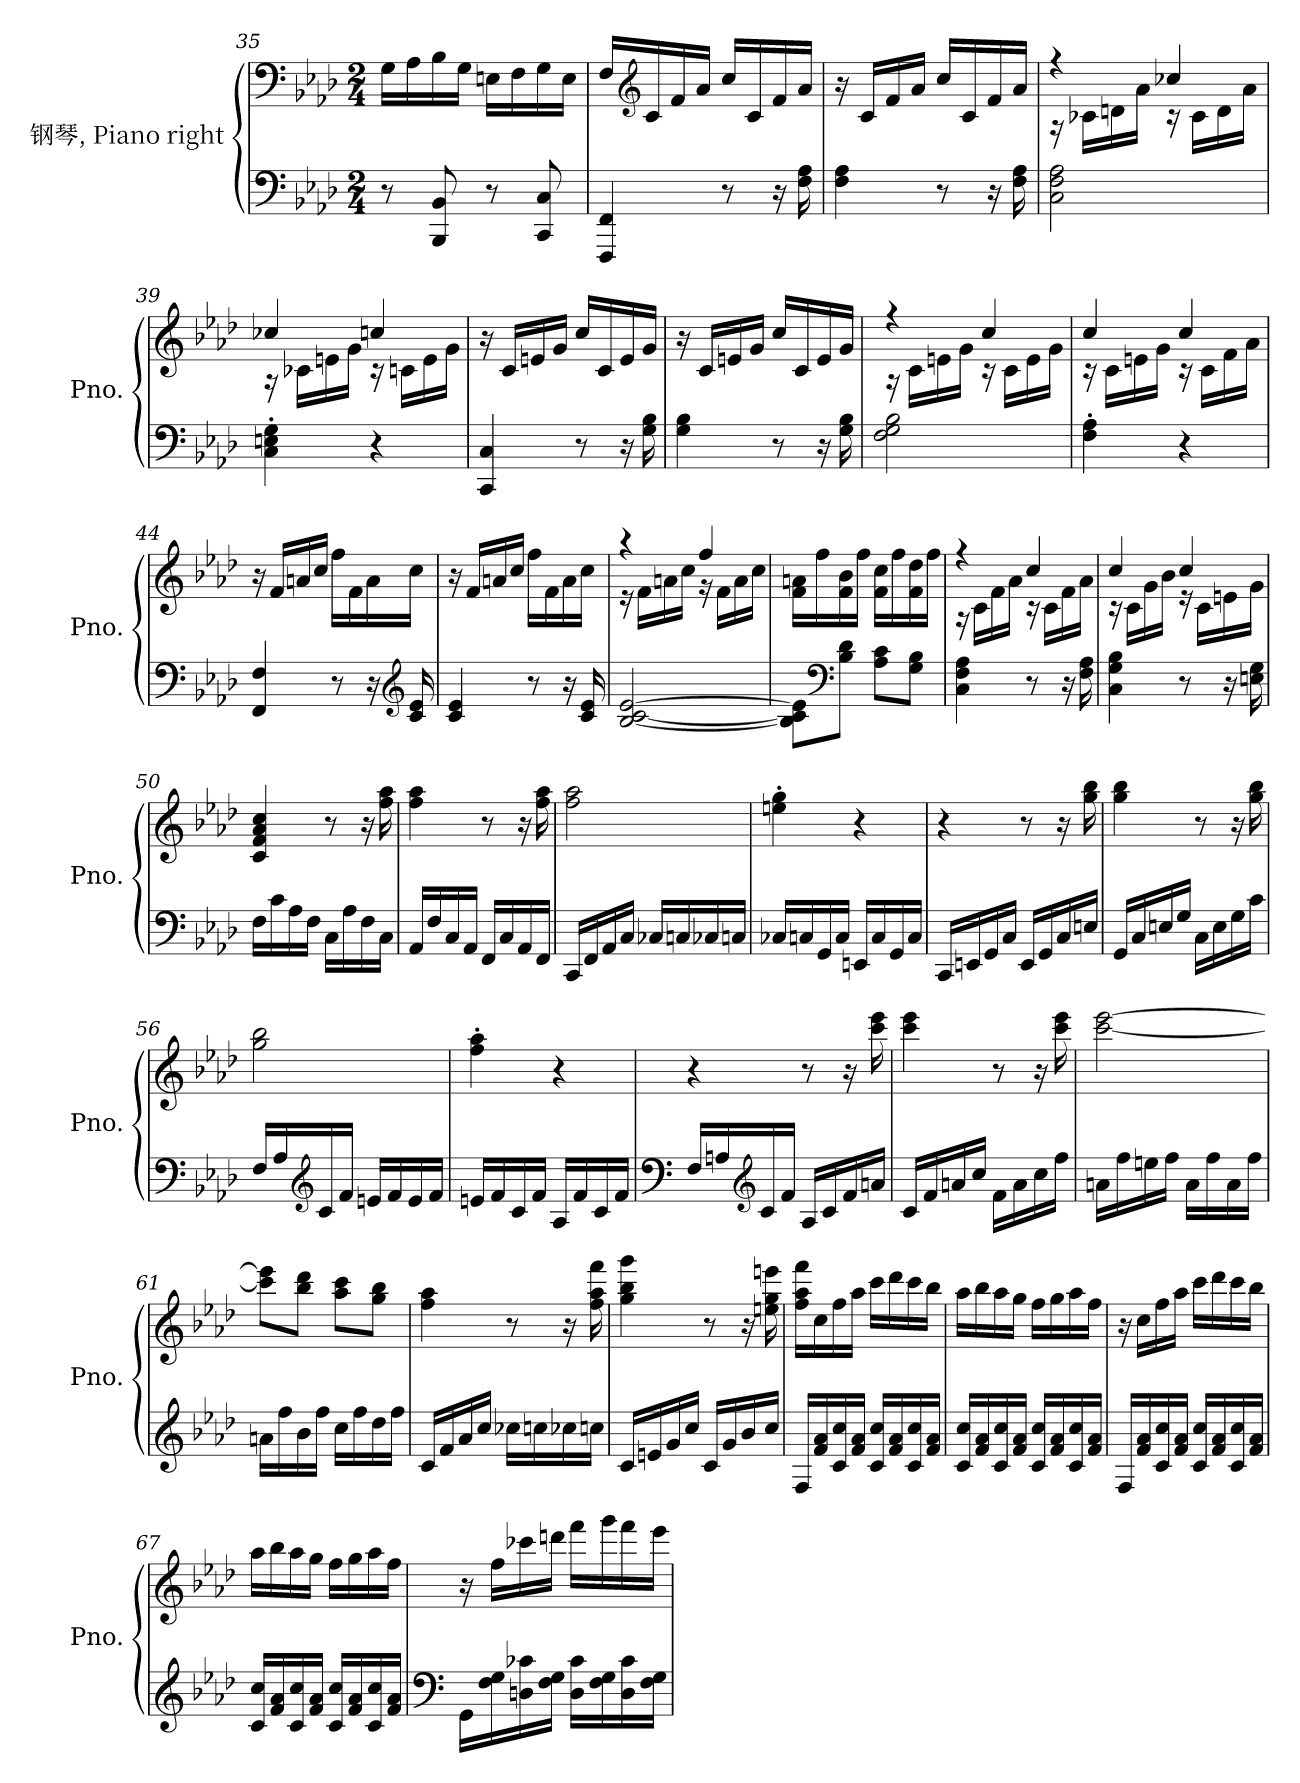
**kern	**kern
*part1	*part1
*staff2	*staff1
*I"钢琴, Piano right	*
*I'Pno.	*
*clefF4	*clefF4
*k[b-e-a-d-]	*k[b-e-a-d-]
*M2/4	*M2/4
*MM141	*MM141
=35	=35
8r	16G\LL
.	16A-\
8BBB-/ 8BB-/	16B-\
*	*MM138
.	16G\JJ
*	*MM142
8r	16En\LL
.	16F\
8CC/ 8C/	16G\
*	*MM138
.	16E\JJ
=36	=36
*	*MM144
4FFF/ 4FF/	16F/LL
*	*clefG2
.	16c/
.	16f/
.	16a-/JJ
8r	16cc/LL
.	16c/
16r	16f/
*	*MM138
16F\ 16A-\	16a-/JJ
=37	=37
*	*MM144
4F\ 4A-\	16r
.	16c/LL
.	16f/
.	16a-/JJ
8r	16cc/LL
.	16c/
16r	16f/
*	*MM138
16F\ 16A-\	16a-/JJ
!!LO:LB:g=z
=38	=38
*	*MM143
*	*^
2C\ 2F\ 2A-\	4r	16r
*	*MM142	*
.	.	16c-X\LL
.	.	16dn\
.	.	16a-\JJ
*	*MM141	*
.	4cc-X/	16r
.	.	16c-\LL
*	*MM140	*
.	.	16d\
*	*MM139	*
.	.	16a-\JJ
=39	=39	=39
*	*MM140	*
4C\' 4En\' 4G\'	4cc-X/	16r
*	*MM141	*
.	.	16c-X\LL
.	.	16en\
.	.	16g\JJ
4r	4ccn/	16r
.	.	16cn\LL
*	*MM144	*
.	.	16e\
.	.	16g\JJ
*	*v	*v
=40	=40
4CC/ 4C/	16r
.	16c/LL
.	16en/
.	16g/JJ
8r	16cc/LL
.	16c/
16r	16e/
*	*MM138
16G\ 16B-\	16g/JJ
=41	=41
*	*MM144
4G\ 4B-\	16r
.	16c/LL
.	16en/
.	16g/JJ
8r	16cc/LL
.	16c/
16r	16e/
*	*MM138
16G\ 16B-\	16g/JJ
!!LO:LB:g=z
=42	=42
*	*MM142
*	*^
2F\ 2G\ 2B-\	4r	16r
.	.	16c\LL
.	.	16en\
.	.	16g\JJ
.	4cc/	16r
.	.	16c\LL
.	.	16e\
.	.	16g\JJ
=43	=43	=43
*	*MM141	*
4F\' 4A-\'	4cc/	16r
.	.	16c\LL
.	.	16en\
.	.	16g\JJ
4r	4cc/	16r
.	.	16c\LL
*	*MM144	*
.	.	16f\
.	.	16a-\JJ
*	*v	*v
=44	=44
*	*MM144
4FF/ 4F/	16r
.	16f/LL
.	16an/
.	16cc/JJ
8r	16ff\LL
.	16f\
16r	16a\
*clefG2	*
*	*MM138
16c/ 16e-/	16cc\JJ
=45	=45
*	*MM144
4c/ 4e-/	16r
.	16f/LL
.	16an/
.	16cc/JJ
8r	16ff\LL
.	16f\
16r	16a\
*	*MM138
16c/ 16e-/	16cc\JJ
!!LO:LB:g=z
=46	=46
*	*MM142
*	*^
[2B-/ [2c/ [2e-/	4r	16r
.	.	16f\LL
.	.	16an\
.	.	16cc\JJ
.	4ff/	16r
.	.	16f\LL
.	.	16a\
.	.	16cc\JJ
*	*v	*v
=47	=47
*	*MM144
8B-\] 8c\] 8e-\]L	16f\ 16an\LL
.	16ff\
*clefF4	*
*	*MM142
8B-\ 8d-\J	16f\ 16b-\
.	16ff\JJ
8A-\ 8c\L	16f\ 16cc\LL
.	16ff\
8G\ 8B-\J	16f\ 16dd-\
.	16ff\JJ
=48	=48
*	*MM144
*	*^
4C\ 4F\ 4A-\	4r	16r
.	.	16c\LL
.	.	16f\
.	.	16a-\JJ
8r	4cc/	16r
.	.	16c\LL
16r	.	16f\
*	*MM137	*
16F\ 16A-\	.	16a-\JJ
=49	=49	=49
*	*MM144	*
4C\ 4G\ 4B-\	4cc/	16r
.	.	16c\LL
.	.	16g\
.	.	16b-\JJ
8r	4cc/	16r
.	.	16c\LL
16r	.	16en\
*	*MM137	*
16En\ 16G\	.	16g\JJ
*	*v	*v
!!LO:PB:g=z
=50	=50
*	*MM144
16F\LL	4c/ 4f/ 4a-/ 4cc/
16c\	.
16A-\	.
16F\JJ	.
16C\LL	8r
16A-\	.
16F\	16r
*	*MM137
16C\JJ	16ff\ 16aa-\
=51	=51
*	*MM144
16AA-/LL	4ff\ 4aa-\
16F/	.
16C/	.
16AA-/JJ	.
16FF/LL	8r
16C/	.
16AA-/	16r
*	*MM137
16FF/JJ	16ff\ 16aa-\
=52	=52
16CC/LL	2ff\ 2aa-\
16FF/	.
16AA-/	.
16C/JJ	.
16C-X/LL	.
16Cn/	.
16C-X/	.
16Cn/JJ	.
=53	=53
16C-X/LL	4een\' 4gg\'
16Cn/	.
16GG/	.
16C/JJ	.
16EEn/LL	4r
16C/	.
16GG/	.
16C/JJ	.
!!LO:LB:g=z
=54	=54
16CC/LL	4r
16EEn/	.
16GG/	.
16C/JJ	.
16EE/LL	8r
16GG/	.
16C/	16r
*	*MM137
16En/JJ	16gg\ 16bb-\
=55	=55
*	*MM144
16GG/LL	4gg\ 4bb-\
16C/	.
16En/	.
16G/JJ	.
16C\LL	8r
16E\	.
16G\	16r
*	*MM137
16c\JJ	16gg\ 16bb-\
=56	=56
16F/LL	2gg\ 2bb-\
16A-/	.
*clefG2	*
16c/	.
16f/JJ	.
16en/LL	.
16f/	.
16e/	.
16f/JJ	.
=57	=57
16en/LL	4ff\' 4aa-\'
16f/	.
16c/	.
16f/JJ	.
16A-/LL	4r
16f/	.
16c/	.
16f/JJ	.
!!LO:LB:g=z
=58	=58
*clefF4	*
16F/LL	4r
16An/	.
*clefG2	*
16c/	.
16f/JJ	.
16A/LL	8r
16c/	.
16f/	16r
*	*MM137
16an/JJ	16ccc\ 16eee-\
=59	=59
*	*MM144
16c/LL	4ccc\ 4eee-\
16f/	.
16an/	.
16cc/JJ	.
16f\LL	8r
16a\	.
16cc\	16r
*	*MM137
16ff\JJ	16ccc\ 16eee-\
=60	=60
16an\LL	[2ccc\ [2eee-\
16ff\	.
16een\	.
16ff\JJ	.
16a\LL	.
16ff\	.
16a\	.
16ff\JJ	.
=61	=61
16an\LL	8ccc\] 8eee-\]L
16ff\	.
*	*MM142
16b-\	8bb-\ 8ddd-\J
16ff\JJ	.
16cc\LL	8aa-\ 8ccc\L
16ff\	.
16dd-\	8gg\ 8bb-\J
16ff\JJ	.
!!LO:LB:g=z
=62	=62
*	*MM144
16c/LL	4ff\ 4aa-\
16f/	.
16a-/	.
16cc/JJ	.
16cc-X\LL	8r
16ccn\	.
16cc-X\	16r
*	*MM143
16ccn\JJ	16ff\ 16aa-\ 16fff\
=63	=63
16c/LL	4gg\ 4bb-\ 4ggg\
16en/	.
16g/	.
16cc/JJ	.
16c/LL	8r
16g/	.
16b-/	16r
*	*MM136
16cc/JJ	16een\ 16gg\ 16eeen\
=64	=64
*	*MM143
16F/LL	16ff\ 16aa-\ 16fff\LL
*	*MM144
16f/ 16a-/	16cc\
16c/ 16cc/	16ff\
16f/ 16a-/JJ	16aa-\JJ
16c/ 16cc/LL	16ccc\LL
16f/ 16a-/	16ddd-\
16c/ 16cc/	16ccc\
16f/ 16a-/JJ	16bb-\JJ
=65	=65
16c/ 16cc/LL	16aa-\LL
16f/ 16a-/	16bb-\
16c/ 16cc/	16aa-\
16f/ 16a-/JJ	16gg\JJ
16c/ 16cc/LL	16ff\LL
16f/ 16a-/	16gg\
16c/ 16cc/	16aa-\
16f/ 16a-/JJ	16ff\JJ
!!LO:LB:g=z
=66	=66
*	*MM100
16F/LL	16r
16f/ 16a-/	16cc\LL
16c/ 16cc/	16ff\
*	*MM144
16f/ 16a-/JJ	16aa-\JJ
16c/ 16cc/LL	16ccc\LL
16f/ 16a-/	16ddd-\
16c/ 16cc/	16ccc\
16f/ 16a-/JJ	16bb-\JJ
=67	=67
16c/ 16cc/LL	16aa-\LL
16f/ 16a-/	16bb-\
16c/ 16cc/	16aa-\
16f/ 16a-/JJ	16gg\JJ
16c/ 16cc/LL	16ff\LL
16f/ 16a-/	16gg\
16c/ 16cc/	16aa-\
16f/ 16a-/JJ	16ff\JJ
=68	=68
*clefF4	*
*	*MM100
16GG\LL	16r
16F\ 16G\	16ff\LL
16Dn\ 16c-X\	16ccc-X\
16F\ 16G\JJ	16dddn\JJ
16D\ 16c-\LL	16fff\LL
16F\ 16G\	16ggg\
16D\ 16c-\	16fff\
16F\ 16G\JJ	16eee-\JJ
=	=
*-	*-
